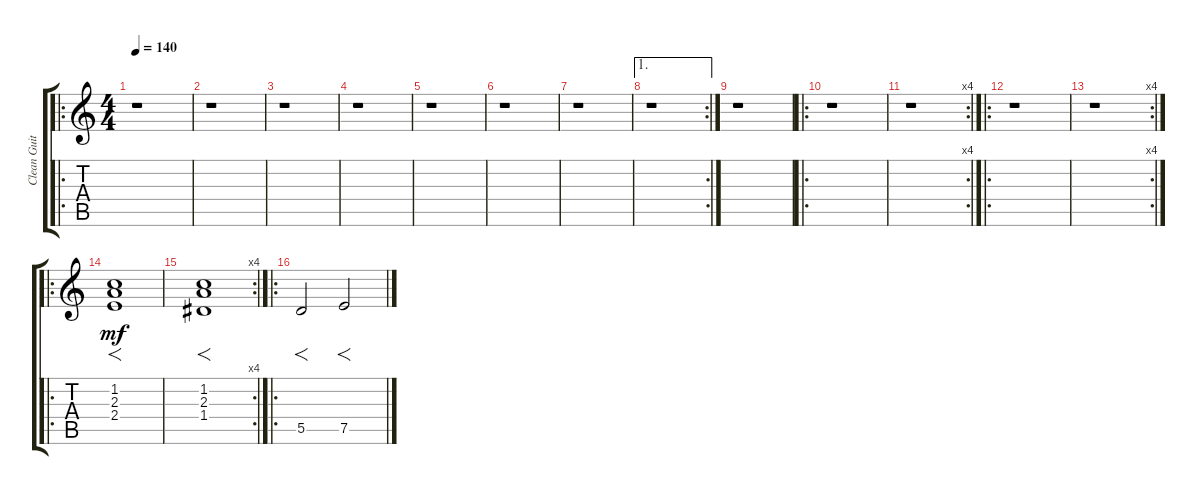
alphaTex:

\track ("Clean Guitar 2" "Clean Guit") {instrument electricguitarclean}
\staff {score tabs}
\tuning (E4 B3 G3 D3 A2 E2) {hide}
\ro
\ts (4 4)
\tempo 140
\clef g2
\ks c
r.1{dy mf instrument electricguitarclean} |
r.1 |
r.1 |
r.1 |
r.1 |
r.1 |
r.1 |
\ae 1
\rc 2
r.1 |
r.1 |
\ro
r.1 |
\rc 4
r.1 |
\ro
r.1 |
\rc 4
r.1 |
\ro
(1.2 2.3 2.4).1{f} |
\rc 4
(1.2 2.3 1.4).1{f} |
\ro
5.5.2{f} 7.5.2{f}
